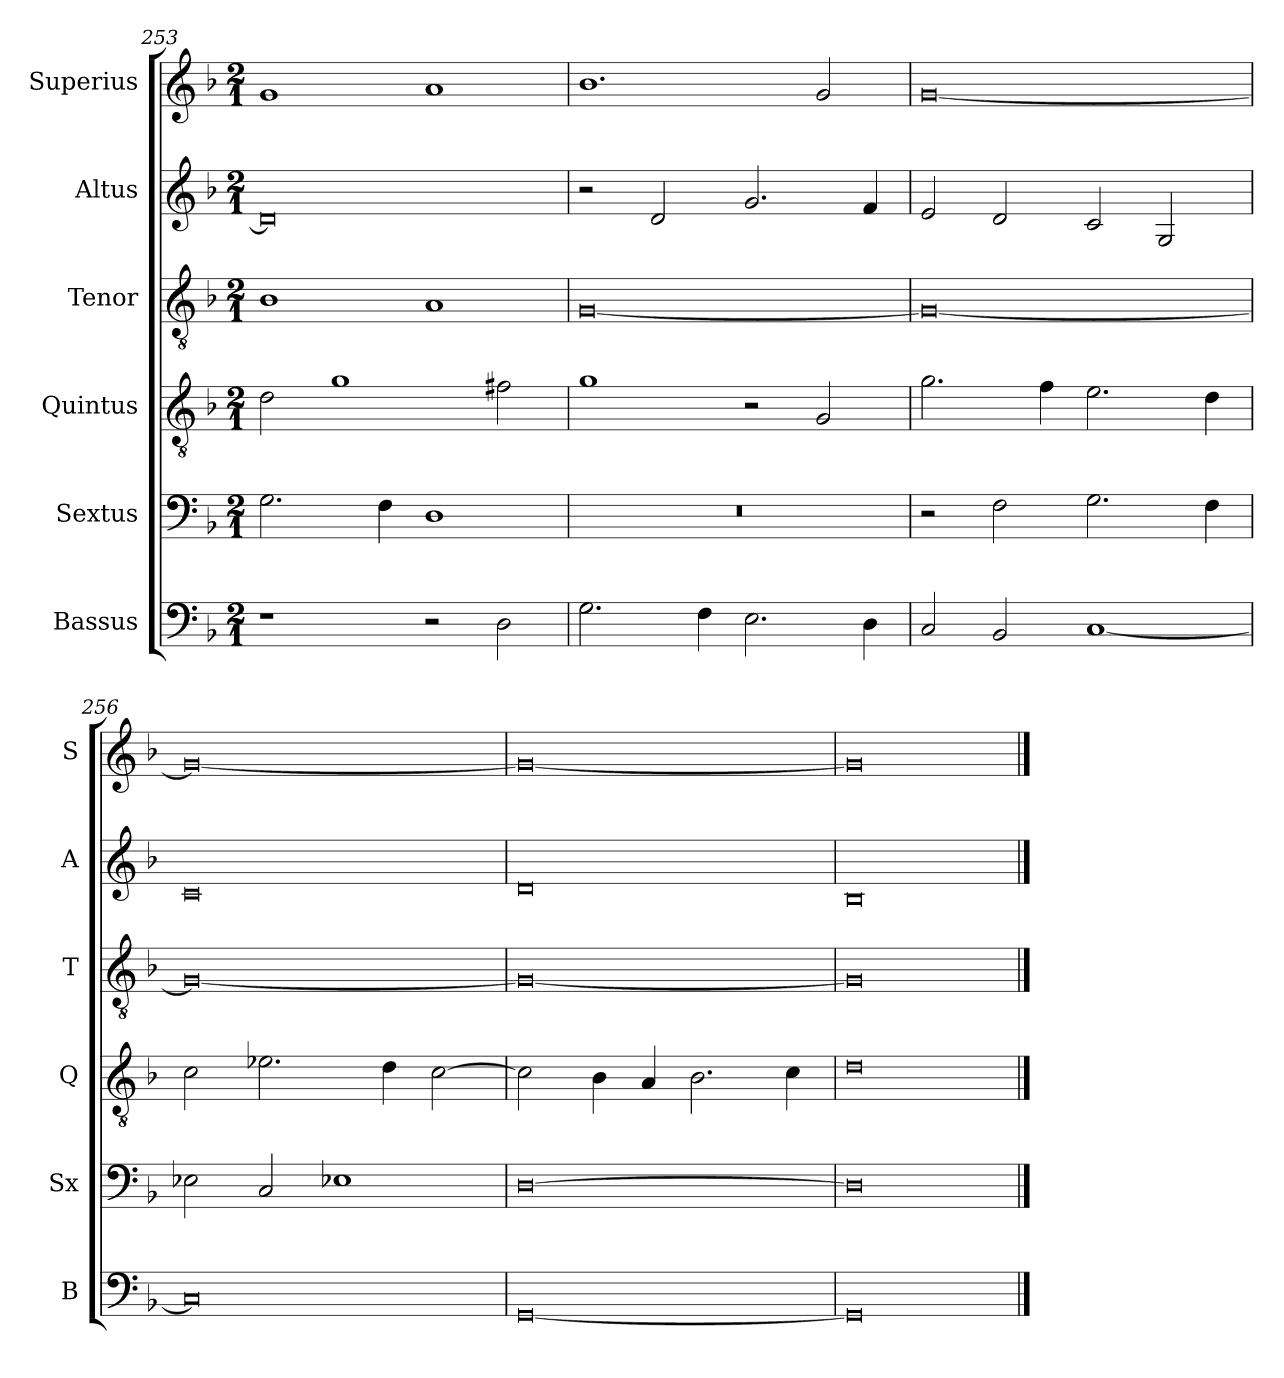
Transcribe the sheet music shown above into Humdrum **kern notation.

**kern	**kern	**kern	**kern	**kern	**kern
*part6	*part5	*part4	*part3	*part2	*part1
*staff6	*staff5	*staff4	*staff3	*staff2	*staff1
*I"Bassus	*I"Sextus	*I"Quintus	*I"Tenor	*I"Altus	*I"Superius
*I'B	*I'Sx	*I'Q	*I'T	*I'A	*I'S
*clefF4	*clefF4	*clefGv2	*clefGv2	*clefG2	*clefG2
*k[b-]	*k[b-]	*k[b-]	*k[b-]	*k[b-]	*k[b-]
*M2/1	*M2/1	*M2/1	*M2/1	*M2/1	*M2/1
=253	=253	=253	=253	=253	=253
1r	2.G\	2d\	1B-	0d]	1g
.	.	1g	.	.	.
.	4F\	.	.	.	.
2r	1D	.	1A	.	1a
2D\	.	2f#X\	.	.	.
=254	=254	=254	=254	=254	=254
2.G\	0r	1g	[0G	2r	1.b-
.	.	.	.	2d/	.
4F\	.	.	.	.	.
2.E\	.	2r	.	2.g/	.
.	.	2G/	.	.	2g/
4D\	.	.	.	4f/	.
=255	=255	=255	=255	=255	=255
2C/	2r	2.g\	0G_	2e/	[0g
2BB-/	2F\	.	.	2d/	.
.	.	4f\	.	.	.
[1C	2.G\	2.e\	.	2c/	.
.	.	.	.	2G/	.
.	4F\	4d\	.	.	.
=256	=256	=256	=256	=256	=256
0C]	2E-X\	2c\	0G_	0c	0g_
.	2C/	2.e-X\	.	.	.
.	1E-X	.	.	.	.
.	.	4d\	.	.	.
.	.	[2c\	.	.	.
=257	=257	=257	=257	=257	=257
[0GG	[0D	2c\]	0G_	0d	0g_
.	.	4B-\	.	.	.
.	.	4A/	.	.	.
.	.	2.B-\	.	.	.
.	.	4c\	.	.	.
=258	=258	=258	=258	=258	=258
0GG]	0D]	0d	0G]	0B-	0g]
==	==	==	==	==	==
*-	*-	*-	*-	*-	*-
